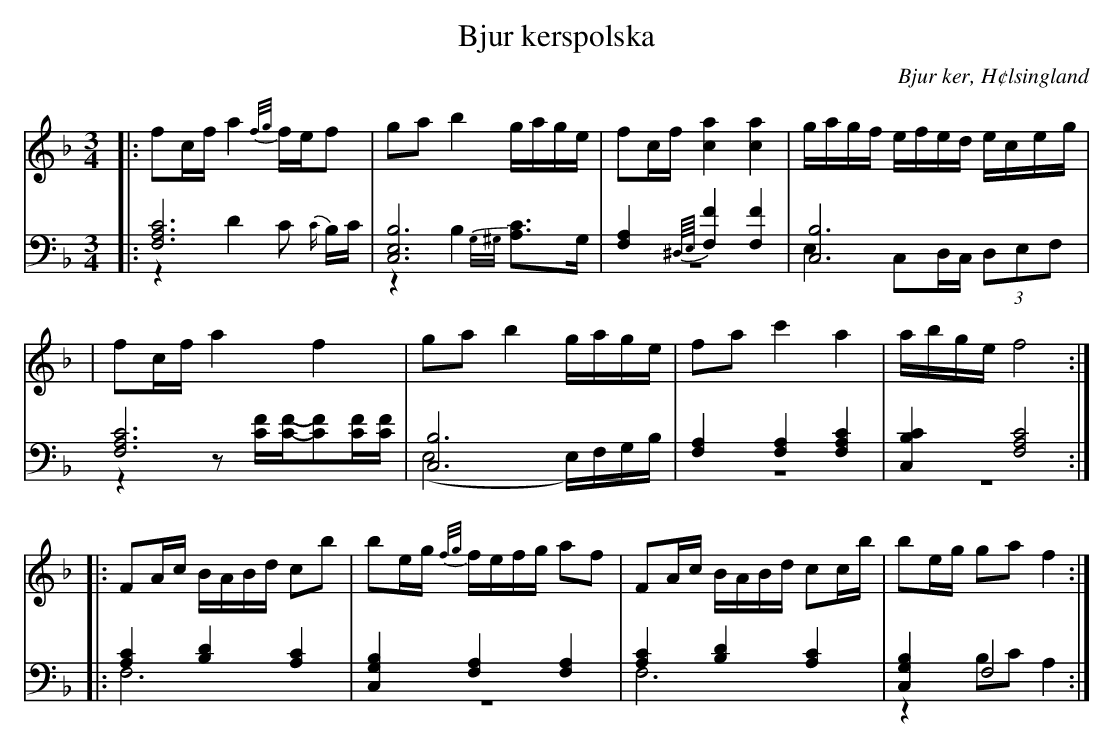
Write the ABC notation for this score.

X:1
T: Bjur kerspolska
O: Bjur ker, H¢lsingland
M: 3/4
L: 1/8
K: F
V:1
V:2
V:3 merge
V: 1
|:fc/f/ a2 {f/g/}f/e/f|ga b2 g/a/g/e/|fc/f/ [c2a2] [c2a2]|g/a/g/f/ e/f/e/d/ e/c/e/g/|
|fc/f/ a2 f2|ga b2 g/a/g/e/|fa c'2 a2| a/b/g/e/ f4:|
|:FA/c/ B/A/B/d/ cb|be/g/ {f/g/}f/e/f/g/ af|FA/c/ B/A/B/d/ cc/b/|be/g/ ga f2:|
V:2 clef=bass
|:[F,6A,6C6]|[C,6E,6B,6]|[F,2A,2] {^D,//E,//}[F,2F2] [F,2F2]|[C,6B,6]|
[F,6A,6C6]|[C,6B,6]|[F,2A,2] [F,2A,2] [F,2A,2C2]|[C,2B,2C2] [F,4A,4C4]:|
 |:[A,2C2] [B,2D2] [A,2C2]|[C,2G,2B,2] [F,2A,2] [F,2A,2]|[A,2C2] [B,2D2] [A,2C2]|[C,2G,2B,2] F,4 :|
V:3 clef=bass
 |:z2D2 C {C/}B,/C/|z2 B,2 {G,/^G,/}[A,C]>G,|z6|E,2 C,D,/C,/ (3D,E,F,|
 |z2 z[C/F/][C/F/]-[CF][C/F/][C/F/]|(E,4 E,/)F,/G,/B,/|z6|z6:|
|:F,6|z6|F,6|z2 B,C A,2:|
